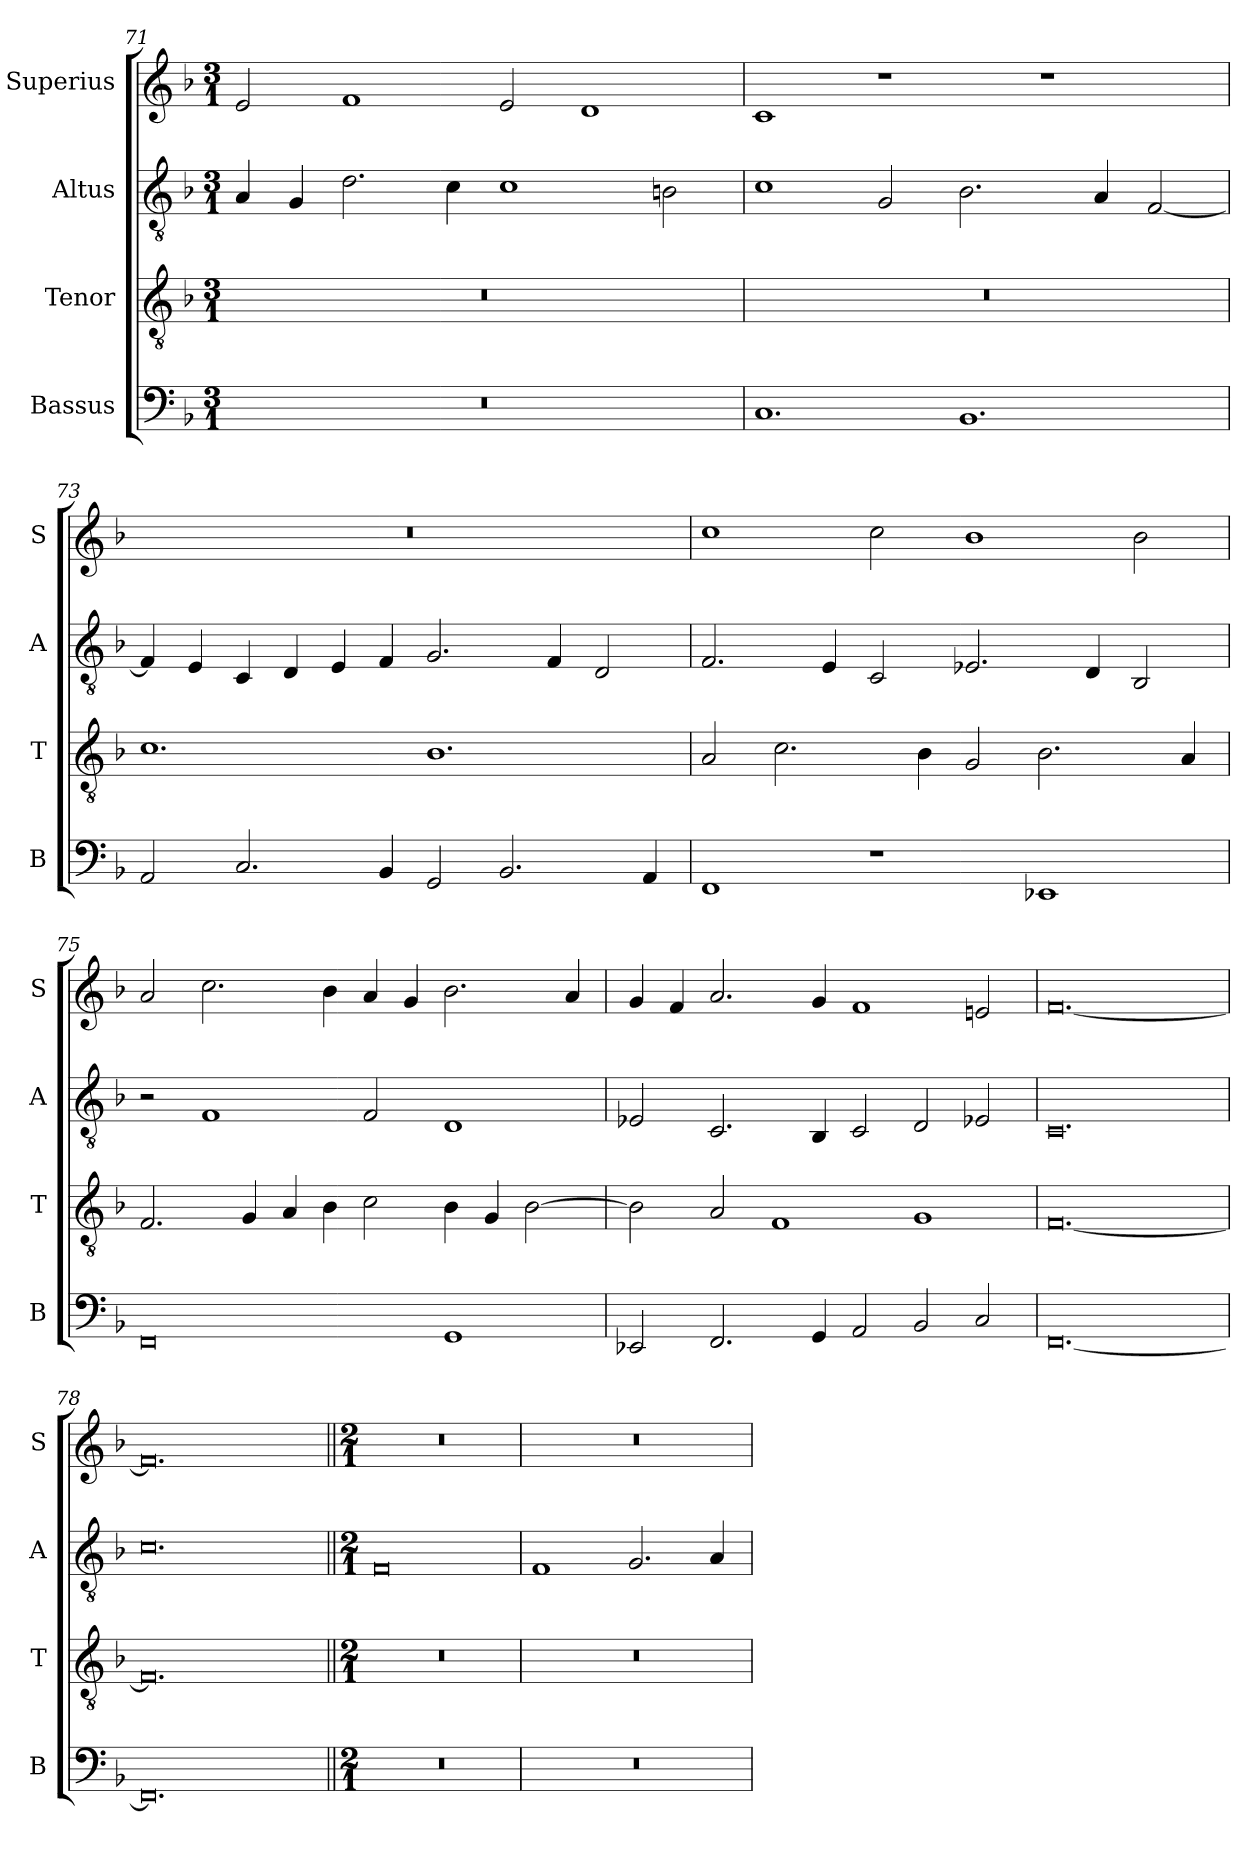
**kern	**kern	**kern	**kern
*part4	*part3	*part2	*part1
*staff4	*staff3	*staff2	*staff1
*I"Bassus	*I"Tenor	*I"Altus	*I"Superius
*I'B	*I'T	*I'A	*I'S
*clefF4	*clefGv2	*clefGv2	*clefG2
*k[b-]	*k[b-]	*k[b-]	*k[b-]
*M3/1	*M3/1	*M3/1	*M3/1
=71	=71	=71	=71
0.r	0.r	4A/	2e/
.	.	4G/	.
.	.	2.d\	1f
.	.	4c\	.
.	.	1c	2e/
.	.	.	1d
.	.	2Bn\	.
=72	=72	=72	=72
1.C	0.r	1c	1c
.	.	2G/	1r
1.BB-	.	2.B-\	.
.	.	.	1r
.	.	4A/	.
.	.	[2F/	.
=73	=73	=73	=73
2AA/	1.c	4F/]	0.r
.	.	4E/	.
2.C/	.	4C/	.
.	.	4D/	.
.	.	4E/	.
4BB-/	.	4F/	.
2GG/	1.B-	2.G/	.
2.BB-/	.	.	.
.	.	4F/	.
.	.	2D/	.
4AA/	.	.	.
=74	=74	=74	=74
1FF	2A/	2.F/	1cc
.	2.c\	.	.
.	.	4E/	.
1r	.	2C/	2cc\
.	4B-\	.	.
.	2G/	2.E-X/	1b-
1EE-X	2.B-\	.	.
.	.	4D/	.
.	.	2BB-/	2b-\
.	4A/	.	.
=75	=75	=75	=75
0FF	2.F/	2r	2a/
.	.	1F	2.cc\
.	4G/	.	.
.	4A/	.	.
.	4B-\	.	4b-\
.	2c\	2F/	4a/
.	.	.	4g/
1GG	4B-\	1D	2.b-\
.	4G/	.	.
.	[2B-\	.	.
.	.	.	4a/
=76	=76	=76	=76
2EE-X/	2B-\]	2E-X/	4g/
.	.	.	4f/
2.FF/	2A/	2.C/	2.a/
.	1F	.	.
4GG/	.	4BB-/	4g/
2AA/	.	2C/	1f
2BB-/	1G	2D/	.
2C/	.	2E-X/	2en/
=77	=77	=77	=77
[0.FF	[0.F	0.C	[0.f
=78	=78	=78	=78
0.FF]	0.F]	0.c	0.f]
!!LO:LB:g=z
=79||	=79||	=79||	=79||
*M2/1	*M2/1	*M2/1	*M2/1
0r	0r	0F	0r
=80	=80	=80	=80
0r	0r	1F	0r
.	.	2.G/	.
.	.	4A/	.
=	=	=	=
*-	*-	*-	*-
